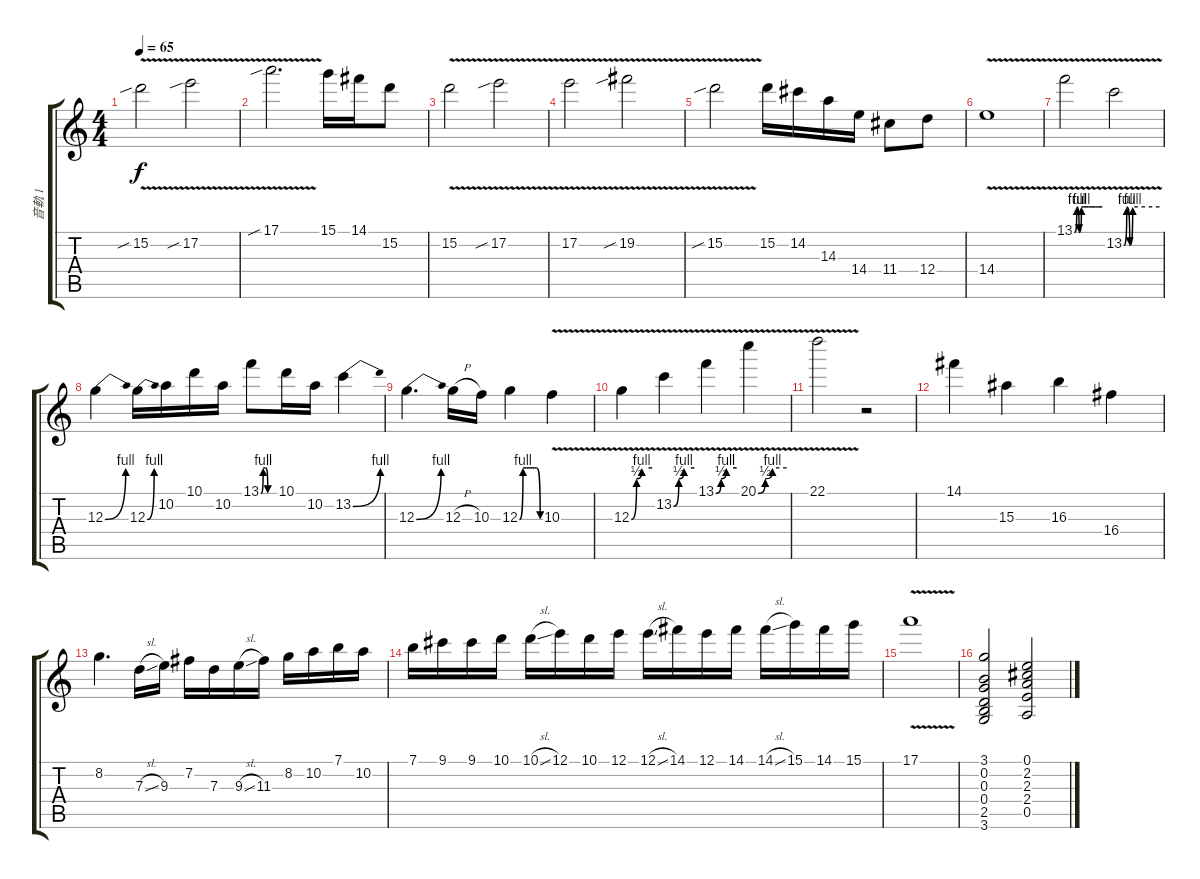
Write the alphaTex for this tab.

\track ("音軌 1" "音軌 1") {instrument overdrivenguitar}
\staff {score tabs}
\tuning (E4 B3 G3 D3 A2 E2) {hide}
\ts (4 4)
\tempo 65
\clef g2
\ks c
15.2{v sib}.2{dy f} 17.2{v sib}.2 |
17.1{v sib}.2{d} 15.1.16 14.1.16 15.2.8 |
15.2{v}.2 17.2{v sib}.2 |
17.2{v}.2 19.2{v sib}.2 |
15.2{v sib}.2 15.2.16 14.2.16 14.3.16 14.4.16 11.4.8 12.4.8 |
14.4{v}.1 |
13.1{be (custom 0 0 5 4 10 0 15 4 20 4 30 4 34 4 40 4 45 4 50 4 60 4) v}.2{volume 16 instrument distortionguitar} 13.2{be (custom 0 0 5 4 10 0 15 4 60 4) v}.2 |
12.3{be (bend 0 0 60 4)}.4 12.3{be (bend 0 0 60 4)}.16 10.2.16 10.1.16 10.2.16 13.1{be (custom 0 0 10 4 20 4 30 0 60 0)}.8 10.1.16 10.2.16 13.2{be (bend 0 0 60 4)}.4 |
12.3{be (bend 0 0 60 4)}.4{d} 12.3{h}.16 10.3.16 12.3{be (custom 0 0 10 4 20 4 30 4 44 4 50 4 60 0)}.4 10.3{v}.4 |
12.3{be (custom 0 0 15 2 30 4 60 4) v}.4 13.2{be (custom 0 0 15 2 30 4 60 4) v}.4 13.1{be (custom 0 0 15 2 30 4 60 4) v}.4 20.1{be (custom 0 0 15 2 30 4 60 4) v}.4 |
22.1{v}.2 r.2 |
14.1.4 15.3.4 16.3.4 16.4.4 |
8.2.4{d} 7.3{sl}.16 9.3.16 7.2.16 7.3.16 9.3{sl}.16 11.3.16 8.2.16 10.2.16 7.1.16 10.2.16 |
7.1.16 9.1.16 9.1.16 10.1.16 10.1{sl}.16 12.1.16 10.1.16 12.1.16 12.1{sl}.16 14.1.16 12.1.16 14.1.16 14.1{sl}.16 15.1.16 14.1.16 15.1.16 |
17.1{v}.1 |
(3.1 0.2 0.3 0.4 2.5 3.6).2{volume 9} (0.1 2.2 2.3 2.4 0.5).2
